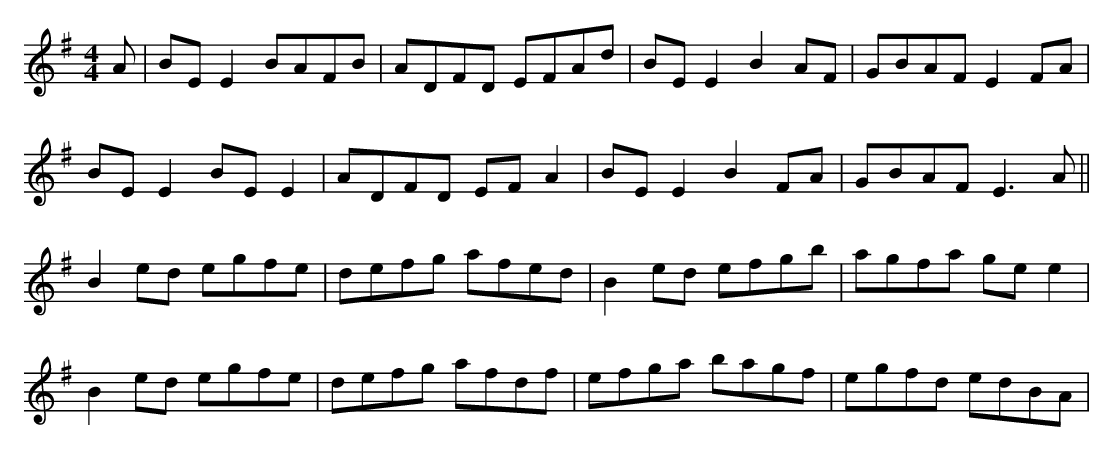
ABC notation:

X:1
M:4/4
K:Emin
A|BE E2 BAFB|ADFD EFAd|BE E2 B2 AF|GBAF E2 FA|
BE E2 BE E2|ADFD EF A2|BE E2 B2 FA|GBAF E3A||
B2 ed egfe|defg afed|B2 ed efgb|agfa ge e2|
B2 ed egfe|defg afdf|efga bagf|egfd edBA|
